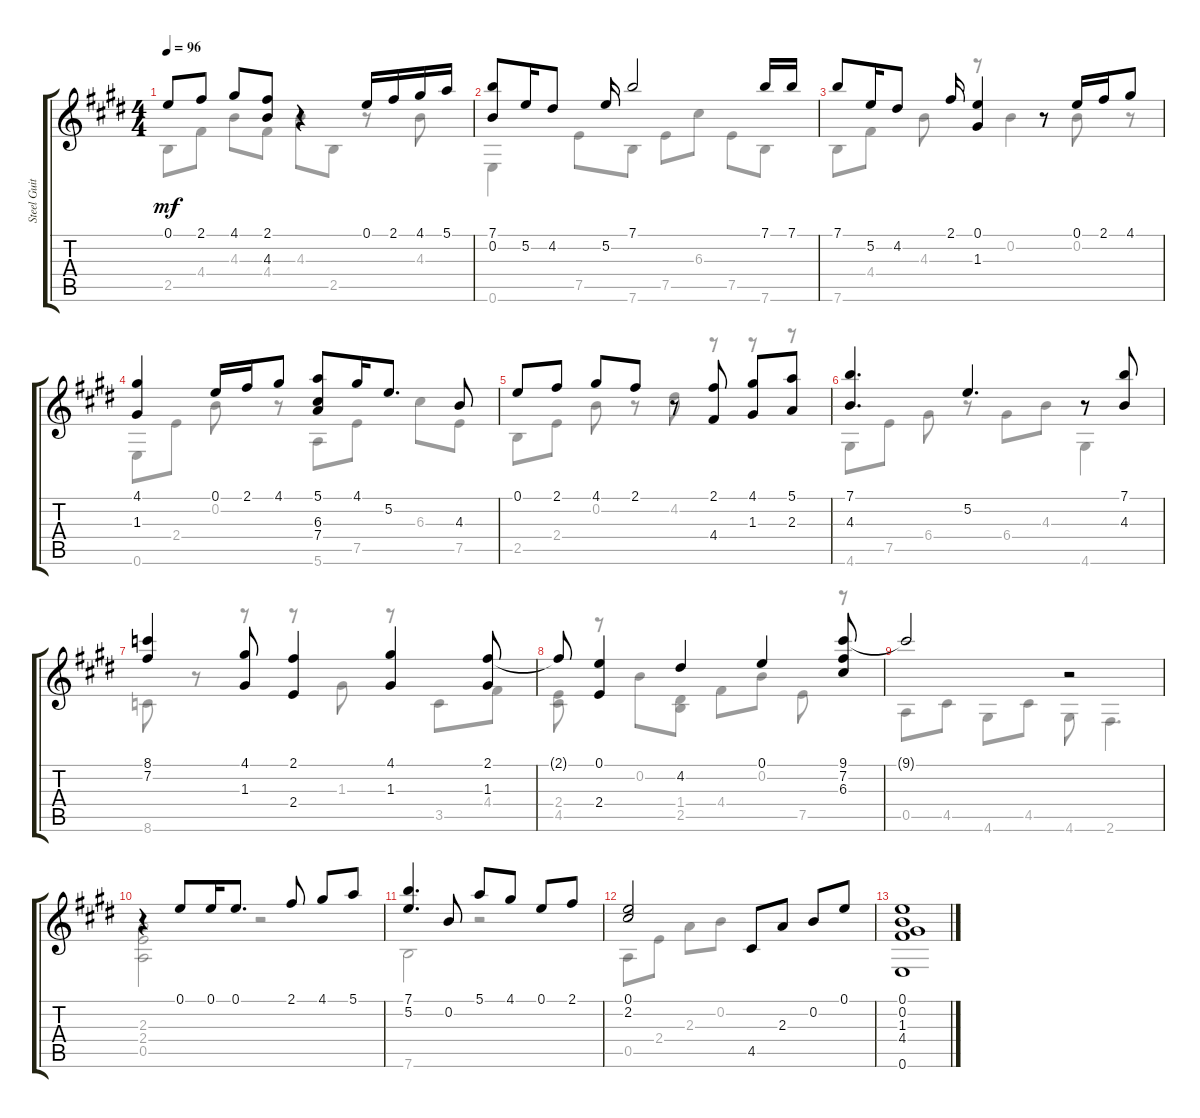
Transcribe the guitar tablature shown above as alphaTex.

\track ("Steel Guitar" "Steel Guit") {instrument acousticguitarsteel}
\staff {score tabs}
\tuning (E4 B3 G3 D3 A2 E2) {hide}
\voice
\ts (4 4)
\tempo 96
\clef g2
\ks e
0.1.8{dy mf} 2.1.8 4.1.8 (2.1 4.3).8 r.4 0.1.16 2.1.16 4.1.16 5.1.16 |
(7.1 0.2).8 5.2.16 4.2.8 5.2.16 7.1.2 7.1.16 7.1.16 |
7.1.8 5.2.16 4.2.8 2.1.16 (0.1 1.3).4 r.8 0.1.16 2.1.16 4.1.8 |
(4.1 1.3).4 0.1.16 2.1.16 4.1.8 (5.1 6.3 7.4).8 4.1.16 5.2.8{d} 4.3.8 |
0.1.8 2.1.8 4.1.8 2.1.8 r.8 (2.1 4.4).8 (4.1 1.3).8 (5.1 2.3).8 |
(7.1 4.3).4{d} 5.2.4{d} r.8 (7.1 4.3).8 |
(8.1 7.2).4 (4.1 1.3).8 (2.1 2.4).4 (4.1 1.3).4 (2.1 1.3).8 |
2.1{t}.8 (0.1 2.4).4 4.2.4 0.1.4 (9.1 7.2 6.3).8 |
9.1{t}.2 r.2 |
r.4 0.1.8 0.1.16 0.1.8{d} 2.1.8 4.1.8 5.1.8 |
(7.1 5.2).4{d} 0.2.8 5.1.8 4.1.8 0.1.8 2.1.8 |
(0.1 2.2).2 4.5.8 2.3.8 0.2.8 0.1.8 |
(0.1 0.2 1.3 4.4 0.6).1
\voice
\clef g2
\ottava regular
\simile none
\ks e
2.5.8{dy mf} 4.4.8 4.3.8 4.4.8 4.3.8 2.5.8 r.8 4.3.8 |
0.6.4 7.5.8 7.6.8 7.5.8 6.3.8 7.5.8 7.6.8 |
7.6.8 4.4.8 4.3.8 r.8 0.2.4 0.2.8 r.8 |
0.6.8 2.4.8 0.2.8 r.8 5.6.8 7.5.8 6.3.8 7.5.8 |
2.5.8 2.4.8 0.2.8 r.8 4.2.8 r.8 r.8 r.8 |
4.6.8 7.5.8 6.4.8 r.8 6.4.8 4.3.8 4.6.4 |
8.6.8 r.8 r.8 r.8 1.3.8 r.8 3.5.8 4.4.8 |
(2.4 4.5).8 r.8 0.2.8 (1.4 2.5).8 4.4.8 0.2.8 7.5.8 r.8 |
0.5.8 4.5.8 4.6.8 4.5.8 4.6.8 2.6.4{d} |
(2.3 2.4 0.5).2 r.2 |
7.6.2 r.2 |
0.5.8 2.4.8 2.3.8 0.2.8 |
